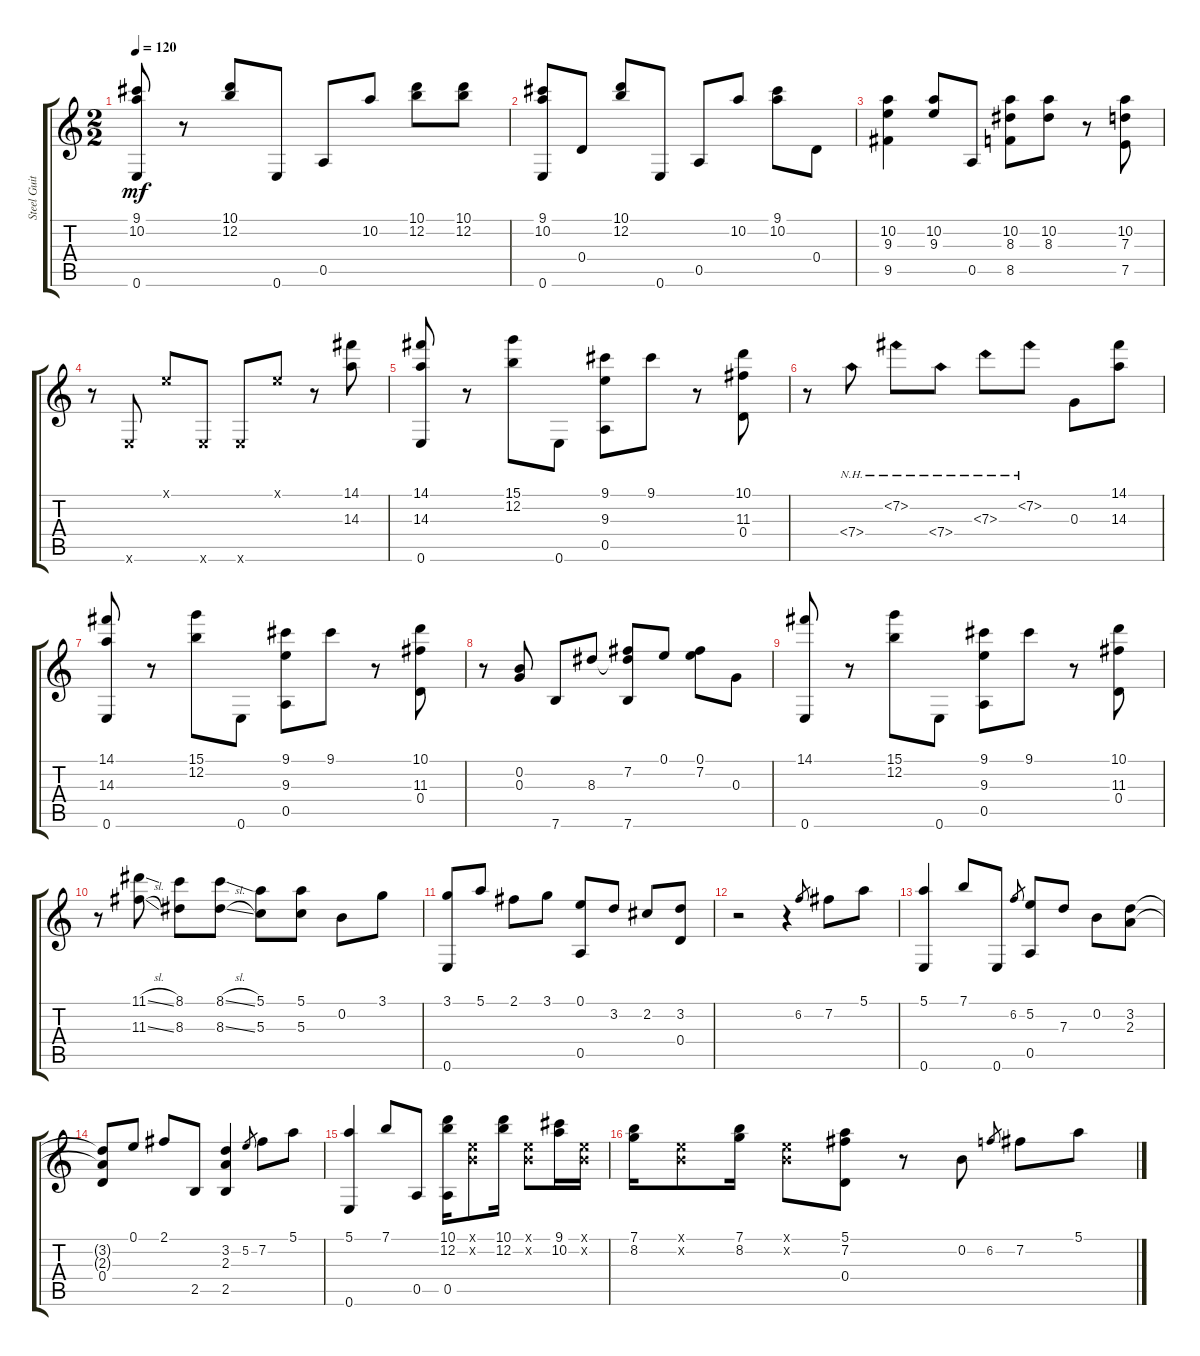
\track ("Steel Guitar" "Steel Guit") {instrument acousticguitarsteel}
\staff {score tabs}
\tuning (E4 B3 G3 D3 A2 E2) {hide}
\ts (2 2)
\tempo 120
\clef g2
\ks c
(9.1 10.2 0.6).8{dy mf} r.8 (10.1 12.2).8 0.6.8 0.5.8 10.2.8 (10.1 12.2).8 (10.1 12.2).8 |
(9.1 10.2 0.6).8 0.4.8 (10.1 12.2).8 0.6.8 0.5.8 10.2.8 (9.1 10.2).8 0.4.8 |
(10.2 9.3 9.5).4 (10.2 9.3).8 0.5.8 (10.2 8.3 8.5).8 (10.2 8.3).8 r.8 (10.2 7.3 7.5).8 |
r.8 0.6{x}.8 0.1{x}.8 0.6{x}.8 0.6{x}.8 0.1{x}.8 r.8 (14.1 14.3).8 |
(14.1 14.3 0.6).8 r.8 (15.1 12.2).8 0.6.8 (9.1 9.3 0.5).8 9.1.8 r.8 (10.1 11.3 0.4).8 |
r.8 7.4{nh}.8 7.2{nh}.8 7.4{nh}.8 7.3{nh}.8 7.2{nh}.8 0.3.8 (14.1 14.3).8 |
(14.1 14.3 0.6).8 r.8 (15.1 12.2).8 0.6.8 (9.1 9.3 0.5).8 9.1.8 r.8 (10.1 11.3 0.4).8 |
r.8 (0.2 0.3).8 7.6.8 8.3.8 (7.2 8.3{t} 7.6).8 0.1.8 (0.1 7.2).8 0.3.8 |
(14.1 0.6).8 r.8 (15.1 12.2).8 0.6.8 (9.1 9.3 0.5).8 9.1.8 r.8 (10.1 11.3 0.4).8 |
r.8 (11.1{sl} 11.3{sl}).8 (8.1 8.3).8 (8.1{sl} 8.3{sl}).8 (5.1 5.3).8 (5.1 5.3).8 0.2.8 3.1.8 |
(3.1 0.6).8 5.1.8 2.1.8 3.1.8 (0.1 0.5).8 3.2.8 2.2.8 (3.2 0.4).8 |
r.2 r.4 6.2.8{gr} 7.2.8 5.1.8 |
(5.1 0.6).4 7.1.8 0.6.8 6.2.8{gr} (5.2 0.5).8 7.3.8 0.2.8 (3.2 2.3).8 |
(3.2{t} 2.3{t} 0.4).8 0.1.8 2.1.8 2.5.8 (3.2 2.3 2.5).4 5.2.8{gr} 7.2.8 5.1.8 |
(5.1 0.6).4 7.1.8 0.5.8 (10.1 12.2 0.5).16 (0.1{x} 0.2{x}).8 (10.1 12.2).16 (0.1{x} 0.2{x}).8 (9.1 10.2).16 (0.1{x} 0.2{x}).16 |
(7.1 8.2).16 (0.1{x} 0.2{x}).8 (7.1 8.2).16 (0.1{x} 0.2{x}).8 (5.1 7.2 0.4).8 r.8 0.2.8 6.2.8{gr} 7.2.8 5.1.8
